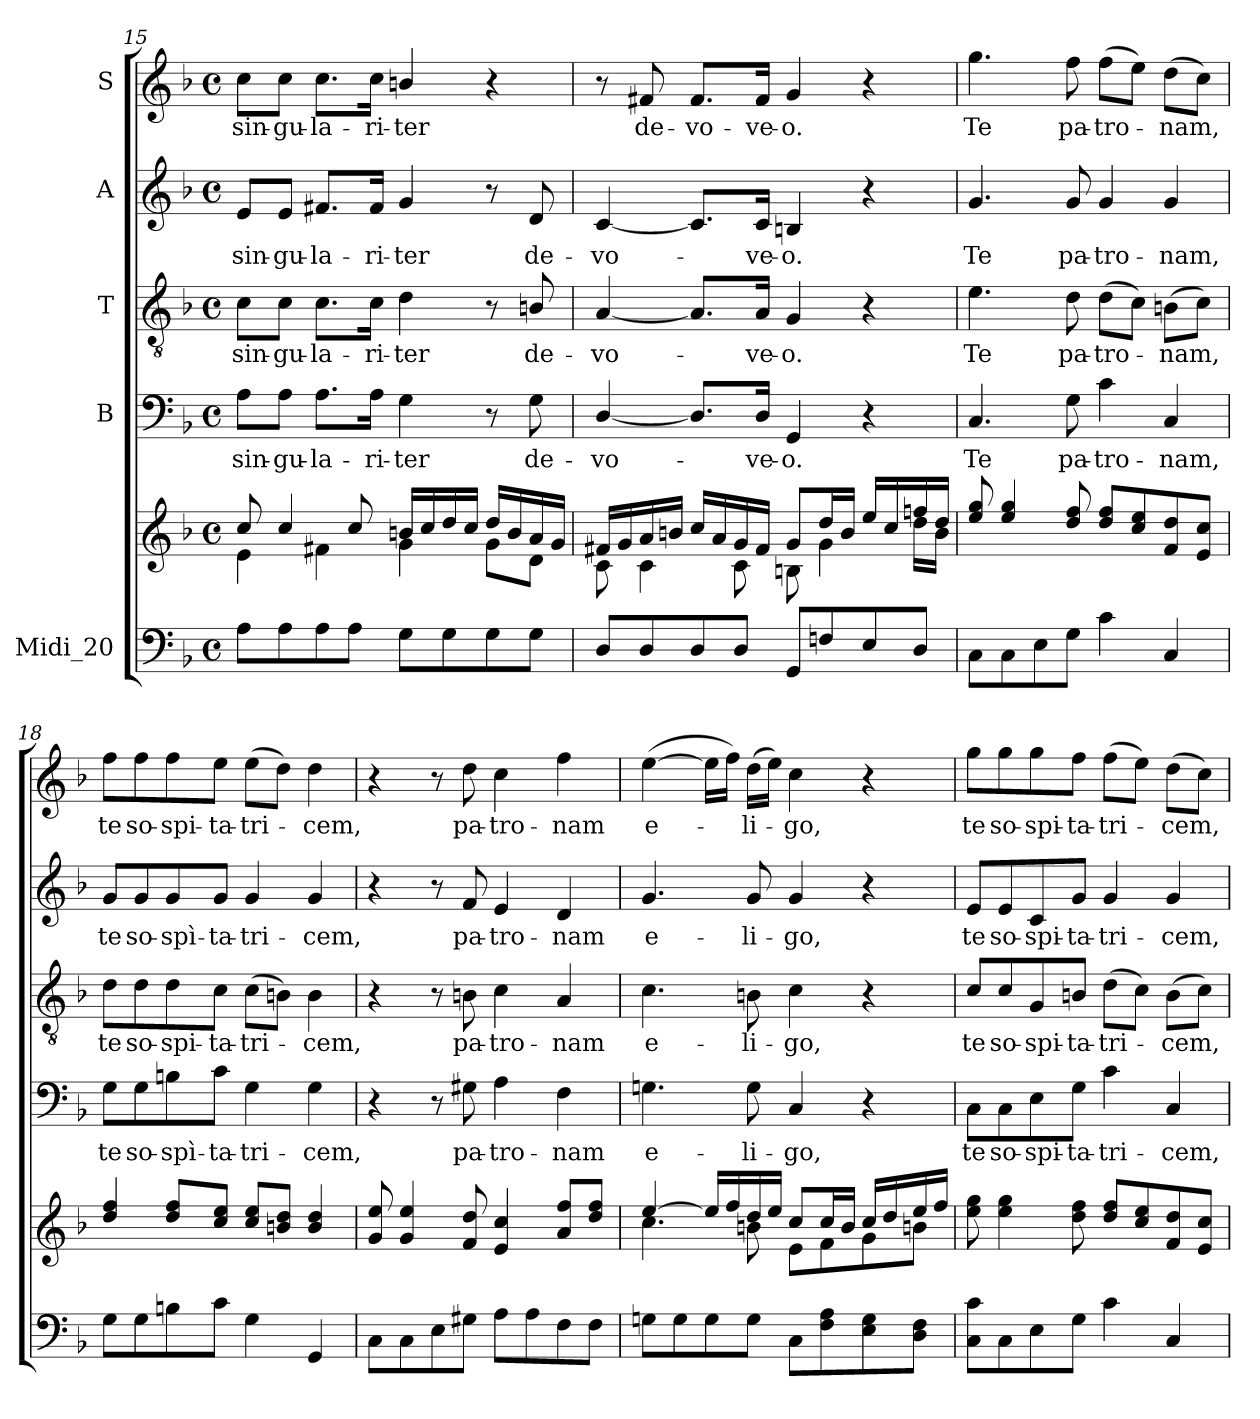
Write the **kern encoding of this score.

**kern	**kern	**kern	**text	**kern	**text	**kern	**text	**kern	**text
*part5	*part5	*part4	*part4	*part3	*part3	*part2	*part2	*part1	*part1
*staff6	*staff5	*staff4	*staff4	*staff3	*staff3	*staff2	*staff2	*staff1	*staff1
*I"Midi_20	*	*I"B	*	*I"T	*	*I"A	*	*I"S	*
!!LO:LB:g=z
*clefF4	*clefG2	*clefF4	*	*clefGv2	*	*clefG2	*	*clefG2	*
*k[b-]	*k[b-]	*k[b-]	*	*k[b-]	*	*k[b-]	*	*k[b-]	*
*F:	*F:	*F:	*	*F:	*	*F:	*	*F:	*
*M4/4	*M4/4	*M4/4	*	*M4/4	*	*M4/4	*	*M4/4	*
*met(c)	*met(c)	*met(c)	*	*met(c)	*	*met(c)	*	*met(c)	*
=15	=15	=15	=15	=15	=15	=15	=15	=15	=15
*	*^	*	*	*	*	*	*	*	*
!	!	!	!	!LO:LY:b	!	!LO:LY:b	!	!LO:LY:b	!	!LO:LY:b
8A\L	8cc/	4e\	8A\L	sin-	8c\L	sin-	8e/L	sin-	8cc\L	sin-
!	!	!	!	!LO:LY:b	!	!LO:LY:b	!	!LO:LY:b	!	!LO:LY:b
8A\	4cc/	.	8A\J	-gu-	8c\J	-gu-	8e/J	-gu-	8cc\J	-gu-
!	!	!	!	!LO:LY:b	!	!LO:LY:b	!	!LO:LY:b	!	!LO:LY:b
8A\	.	4f#X\	8.A\L	-la-	8.c\L	-la-	8.f#X/L	-la-	8.cc\L	-la-
8A\J	8cc/	.	.	.	.	.	.	.	.	.
!	!	!	!	!LO:LY:b	!	!LO:LY:b	!	!LO:LY:b	!	!LO:LY:b
.	.	.	16A\Jk	-ri-	16c\Jk	-ri-	16f#/Jk	-ri-	16cc\Jk	-ri-
!	!	!	!	!LO:LY:b	!	!LO:LY:b	!	!LO:LY:b	!	!LO:LY:b
8G\L	16bn/LL	4g\	4G\	-ter	4d\	-ter	4g/	-ter	4bn/	-ter
.	16cc/	.	.	.	.	.	.	.	.	.
8G\	16dd/	.	.	.	.	.	.	.	.	.
.	16cc/JJ	.	.	.	.	.	.	.	.	.
8G\	16dd/LL	8g\L	8r	.	8r	.	8r	.	4r	.
.	16b/	.	.	.	.	.	.	.	.	.
!	!	!	!	!LO:LY:b	!	!LO:LY:b	!	!LO:LY:b	!	!
8G\J	16a/	8d\J	8G\	de-	8Bn/	de-	8d/	de-	.	.
.	16g/JJ	.	.	.	.	.	.	.	.	.
=16	=16	=16	=16	=16	=16	=16	=16	=16	=16	=16
!	!	!	!	!LO:LY:b	!	!LO:LY:b	!	!LO:LY:b	!	!
8D/L	16f#X/LL	8c\	[4D/	-vo-	[4A/	-vo-	[4c/	-vo-	8r	.
.	16g/	.	.	.	.	.	.	.	.	.
!	!	!	!	!	!	!	!	!	!	!LO:LY:b
8D/	16a/	4c\	.	.	.	.	.	.	8f#X/	de-
.	16bn/JJ	.	.	.	.	.	.	.	.	.
!	!	!	!	!	!	!	!	!	!	!LO:LY:b
8D/	16cc/LL	.	8.D/L]	.	8.A/L]	.	8.c/L]	.	8.f#/L	-vo-
.	16a/	.	.	.	.	.	.	.	.	.
8D/J	16g/	8c\	.	.	.	.	.	.	.	.
!	!	!	!	!LO:LY:b	!	!LO:LY:b	!	!LO:LY:b	!	!LO:LY:b
.	16f#/JJ	.	16D/Jk	ve-	16A/Jk	ve-	16c/Jk	ve-	16f#/Jk	-ve-
!	!	!	!	!LO:LY:b	!	!LO:LY:b	!	!LO:LY:b	!	!LO:LY:b
8GG/L	8g/L	8Bn\	4GG/	-o.	4G/	-o.	4Bn/	-o.	4g/	-o.
8Fni/	16dd/L	4g\	.	.	.	.	.	.	.	.
.	16b/JJ	.	.	.	.	.	.	.	.	.
8E/	16ee/LL	.	4r	.	4r	.	4r	.	4r	.
.	16cc/	.	.	.	.	.	.	.	.	.
8D/J	16ffni/	16dd\LL	.	.	.	.	.	.	.	.
.	16dd/JJ	16b\JJ	.	.	.	.	.	.	.	.
=17	=17	=17	=17	=17	=17	=17	=17	=17	=17	=17
!	!	!	!	!LO:LY:b	!	!LO:LY:b	!	!LO:LY:b	!	!LO:LY:b
8C\L	8ee/ 8gg/	2ryy	4.C/	Te	4.e\	Te	4.g/	Te	4.gg\	Te
8C\	4ee/ 4gg/	.	.	.	.	.	.	.	.	.
8E\	.	.	.	.	.	.	.	.	.	.
!	!	!	!	!LO:LY:b	!	!LO:LY:b	!	!LO:LY:b	!	!LO:LY:b
8G\J	8dd/ 8ff/	.	8G\	pa-	8d\	pa-	8g/	pa-	8ff\	pa-
!	!	!	!	!LO:LY:b	!	!LO:LY:b	!	!LO:LY:b	!	!LO:LY:b
4c\	8dd/ 8ff/L	2ryy	4c\	-tro-	(>8d\L	-tro-	4g/	-tro-	(>8ff\L	-tro-
.	8cc/ 8ee/	.	.	.	8c\J)	.	.	.	8ee\J)	.
!	!	!	!	!LO:LY:b	!	!LO:LY:b	!	!LO:LY:b	!	!LO:LY:b
4C/	8f/ 8dd/	.	4C/	-nam,	(>8Bn\L	nam,	4g/	-nam,	(>8dd\L	nam,
.	8e/ 8cc/J	.	.	.	8c\J)	.	.	.	8cc\J)	.
!!LO:PB:g=z
=18	=18	=18	=18	=18	=18	=18	=18	=18	=18	=18
!	!	!	!	!LO:LY:b	!	!LO:LY:b	!	!LO:LY:b	!	!LO:LY:b
8G\L	4dd/ 4ff/	2ryy	8G\L	te	8d\L	te	8g/L	te	8ff\L	te
!	!	!	!	!LO:LY:b	!	!LO:LY:b	!	!LO:LY:b	!	!LO:LY:b
8G\	.	.	8G\	so-	8d\	so-	8g/	so-	8ff\	so-
!	!	!	!	!LO:LY:b	!	!LO:LY:b	!	!LO:LY:b	!	!LO:LY:b
8Bn\	8dd/ 8ff/L	.	8Bn\	-spì-	8d\	-spi-	8g/	-spì-	8ff\	-spi-
!	!	!	!	!LO:LY:b	!	!LO:LY:b	!	!LO:LY:b	!	!LO:LY:b
8c\J	8cc/ 8ee/J	.	8c\J	-ta-	8c\J	-ta-	8g/J	-ta-	8ee\J	-ta-
!	!	!	!	!LO:LY:b	!	!LO:LY:b	!	!LO:LY:b	!	!LO:LY:b
4G\	8cc/ 8ee/L	2ryy	4G\	-tri-	(>8c\L	-tri-	4g/	-tri-	(>8ee\L	-tri-
.	8bn/ 8dd/J	.	.	.	8Bn\J)	.	.	.	8dd\J)	.
!	!	!	!	!LO:LY:b	!	!LO:LY:b	!	!LO:LY:b	!	!LO:LY:b
4GG/	4b/ 4dd/	.	4G\	-cem,	4B\	cem,	4g/	-cem,	4dd\	cem,
!!LO:LB:g=z
=19	=19	=19	=19	=19	=19	=19	=19	=19	=19	=19
8C\L	8g/ 8ee/	2ryy	4r	.	4r	.	4r	.	4r	.
8C\	4g/ 4ee/	.	.	.	.	.	.	.	.	.
8E\	.	.	8r	.	8r	.	8r	.	8r	.
!	!	!	!	!LO:LY:b	!	!LO:LY:b	!	!LO:LY:b	!	!LO:LY:b
8G#X\J	8f/ 8dd/	.	8G#X\	pa-	8Bn\	pa-	8f/	pa-	8dd\	pa-
!	!	!	!	!LO:LY:b	!	!LO:LY:b	!	!LO:LY:b	!	!LO:LY:b
8A\L	4e/ 4cc/	2ryy	4A\	-tro-	4c\	-tro-	4e/	-tro-	4cc\	-tro-
8A\	.	.	.	.	.	.	.	.	.	.
!	!	!	!	!LO:LY:b	!	!LO:LY:b	!	!LO:LY:b	!	!LO:LY:b
8F\	8a/ 8ff/L	.	4F\	-nam	4A/	-nam	4d/	-nam	4ff\	-nam
8F\J	8dd/ 8ff/J	.	.	.	.	.	.	.	.	.
=20	=20	=20	=20	=20	=20	=20	=20	=20	=20	=20
!	!	!	!	!LO:LY:b	!	!LO:LY:b	!	!LO:LY:b	!	!LO:LY:b
8Gni\L	[4ee/	4.cc\	4.Gni\	e-	4.c\	e-	4.g/	e-	(>[4ee\	e-
8G\	.	.	.	.	.	.	.	.	.	.
8G\	16ee/LL]	.	.	.	.	.	.	.	16ee\LL]	.
.	16ff/	.	.	.	.	.	.	.	16ff\JJ)	.
!	!	!	!	!LO:LY:b	!	!LO:LY:b	!	!LO:LY:b	!	!LO:LY:b
8G\J	16dd/	8bn\	8G\	-li-	8Bn\	-li-	8g/	-li-	(>16dd\LL	li-
.	16ee/JJ	.	.	.	.	.	.	.	16ee\JJ)	.
!	!	!	!	!LO:LY:b	!	!LO:LY:b	!	!LO:LY:b	!	!LO:LY:b
8C\L	8cc/L	8e\L	4C/	-go,	4c\	-go,	4g/	-go,	4cc\	go,
8F\ 8A\	16cc/L	8f\	.	.	.	.	.	.	.	.
.	16b/JJ	.	.	.	.	.	.	.	.	.
8E\ 8G\	16cc/LL	8g\	4r	.	4r	.	4r	.	4r	.
.	16dd/	.	.	.	.	.	.	.	.	.
8D\ 8F\J	16ee/	8bni\J	.	.	.	.	.	.	.	.
.	16ff/JJ	.	.	.	.	.	.	.	.	.
=21	=21	=21	=21	=21	=21	=21	=21	=21	=21	=21
!	!	!	!	!LO:LY:b	!	!LO:LY:b	!	!LO:LY:b	!	!LO:LY:b
8C\ 8c\L	8ee\ 8gg\	2ryy	8C\L	te	8c/L	te	8e/L	te	8gg\L	te
!	!	!	!	!LO:LY:b	!	!LO:LY:b	!	!LO:LY:b	!	!LO:LY:b
8C\	4ee\ 4gg\	.	8C\	so-	8c/	so-	8e/	so-	8gg\	so-
!	!	!	!	!LO:LY:b	!	!LO:LY:b	!	!LO:LY:b	!	!LO:LY:b
8E\	.	.	8E\	-spi-	8G/	-spi-	8c/	-spi-	8gg\	-spi-
!	!	!	!	!LO:LY:b	!	!LO:LY:b	!	!LO:LY:b	!	!LO:LY:b
8G\J	8dd\ 8ff\	.	8G\J	-ta-	8Bn/J	-ta-	8g/J	-ta-	8ff\J	-ta-
!	!	!	!	!LO:LY:b	!	!LO:LY:b	!	!LO:LY:b	!	!LO:LY:b
4c\	8dd/ 8ff/L	2ryy	4c\	-tri-	(>8d\L	-tri-	4g/	-tri-	(>8ff\L	-tri-
.	8cc/ 8ee/	.	.	.	8c\J)	.	.	.	8ee\J)	.
!	!	!	!	!LO:LY:b	!	!LO:LY:b	!	!LO:LY:b	!	!LO:LY:b
4C/	8f/ 8dd/	.	4C/	-cem,	(>8B\L	cem,	4g/	-cem,	(>8dd\L	cem,
.	8e/ 8cc/J	.	.	.	8c\J)	.	.	.	8cc\J)	.
*	*v	*v	*	*	*	*	*	*	*	*
=	=	=	=	=	=	=	=	=	=
*-	*-	*-	*-	*-	*-	*-	*-	*-	*-
